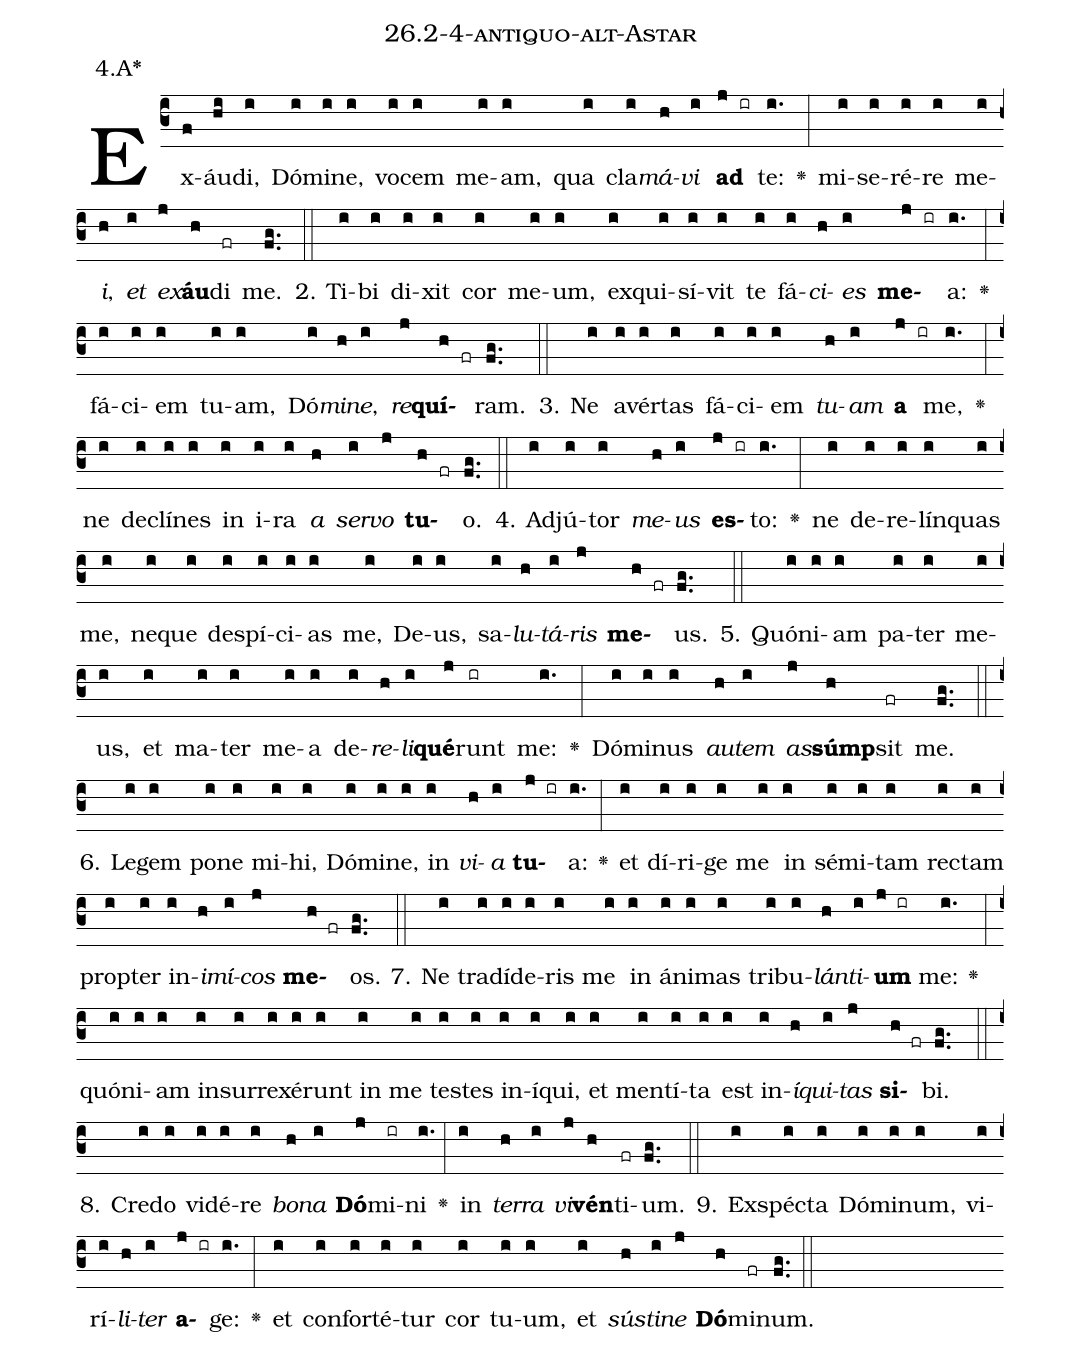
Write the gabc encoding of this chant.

name: 26.2-4-antiquo-alt-Astar;
annotation: 4.A*;
%%
(c3)Ex(f)áu(hi)di,(i) Dó(i)mi(i)ne,(i) vo(i)cem(i) me(i)am,(i) qua(i) cla(i)<i>má</i>(h)<i>vi</i>(i) <b>ad</b>(j ir) te:(i.) <v>\greheightstar</v>(:) mi(i)se(i)ré(i)re(i) me(i)<i>i</i>,(h) <i>et</i>(i) <i>ex</i>(j)<b>áu</b>(h)di(fr) me.(fg..) (::)
2. Ti(i)bi(i) di(i)xit(i) cor(i) me(i)um,(i) ex(i)qui(i)sí(i)vit(i) te(i) fá(i)<i>ci</i>(h)<i>es</i>(i) <b>me</b>(j ir)a:(i.) <v>\greheightstar</v>(:) fá(i)ci(i)em(i) tu(i)am,(i) Dó(i)<i>mi</i>(h)<i>ne</i>,(i) <i>re</i>(j)<b>quí</b>(h fr)ram.(fg..) (::)
3. Ne(i) a(i)vér(i)tas(i) fá(i)ci(i)em(i) <i>tu</i>(h)<i>am</i>(i) <b>a</b>(j ir) me,(i.) <v>\greheightstar</v>(:) ne(i) de(i)clí(i)nes(i) in(i) i(i)ra(i) <i>a</i>(h) <i>ser</i>(i)<i>vo</i>(j) <b>tu</b>(h fr)o.(fg..) (::)
4. Ad(i)jú(i)tor(i) <i>me</i>(h)<i>us</i>(i) <b>es</b>(j ir)to:(i.) <v>\greheightstar</v>(:) ne(i) de(i)re(i)lín(i)quas(i) me,(i) ne(i)que(i) de(i)spí(i)ci(i)as(i) me,(i) De(i)us,(i) sa(i)<i>lu</i>(h)<i>tá</i>(i)<i>ris</i>(j) <b>me</b>(h fr)us.(fg..) (::)
5. Quón(i)i(i)am(i) pa(i)ter(i) me(i)us,(i) et(i) ma(i)ter(i) me(i)a(i) de(i)<i>re</i>(h)<i>li</i>(i)<b>qué</b>(j)runt(ir) me:(i.) <v>\greheightstar</v>(:) Dó(i)mi(i)nus(i) <i>au</i>(h)<i>tem</i>(i) <i>as</i>(j)<b>súmp</b>(h)sit(fr) me.(fg..) (::)
6. Le(i)gem(i) po(i)ne(i) mi(i)hi,(i) Dó(i)mi(i)ne,(i) in(i) <i>vi</i>(h)<i>a</i>(i) <b>tu</b>(j ir)a:(i.) <v>\greheightstar</v>(:) et(i) dí(i)ri(i)ge(i) me(i) in(i) sé(i)mi(i)tam(i) rec(i)tam(i) prop(i)ter(i) in(i)<i>i</i>(h)<i>mí</i>(i)<i>cos</i>(j) <b>me</b>(h fr)os.(fg..) (::)
7. Ne(i) tra(i)dí(i)de(i)ris(i) me(i) in(i) á(i)ni(i)mas(i) tri(i)bu(i)<i>lán</i>(h)<i>ti</i>(i)<b>um</b>(j ir) me:(i.) <v>\greheightstar</v>(:) quón(i)i(i)am(i) in(i)sur(i)re(i)xé(i)runt(i) in(i) me(i) tes(i)tes(i) in(i)í(i)qui,(i) et(i) men(i)tí(i)ta(i) est(i) in(i)<i>í</i>(h)<i>qui</i>(i)<i>tas</i>(j) <b>si</b>(h fr)bi.(fg..) (::)
8. Cre(i)do(i) vi(i)dé(i)re(i) <i>bo</i>(h)<i>na</i>(i) <b>Dó</b>(j)mi(ir)ni(i.) <v>\greheightstar</v>(:) in(i) <i>ter</i>(h)<i>ra</i>(i) <i>vi</i>(j)<b>vén</b>(h)ti(fr)um.(fg..) (::)
9. Ex(i)spéc(i)ta(i) Dó(i)mi(i)num,(i) vi(i)rí(i)<i>li</i>(h)<i>ter</i>(i) <b>a</b>(j ir)ge:(i.) <v>\greheightstar</v>(:) et(i) con(i)for(i)té(i)tur(i) cor(i) tu(i)um,(i) et(i) <i>sús</i>(h)<i>ti</i>(i)<i>ne</i>(j) <b>Dó</b>(h)mi(fr)num.(fg..) (::)
